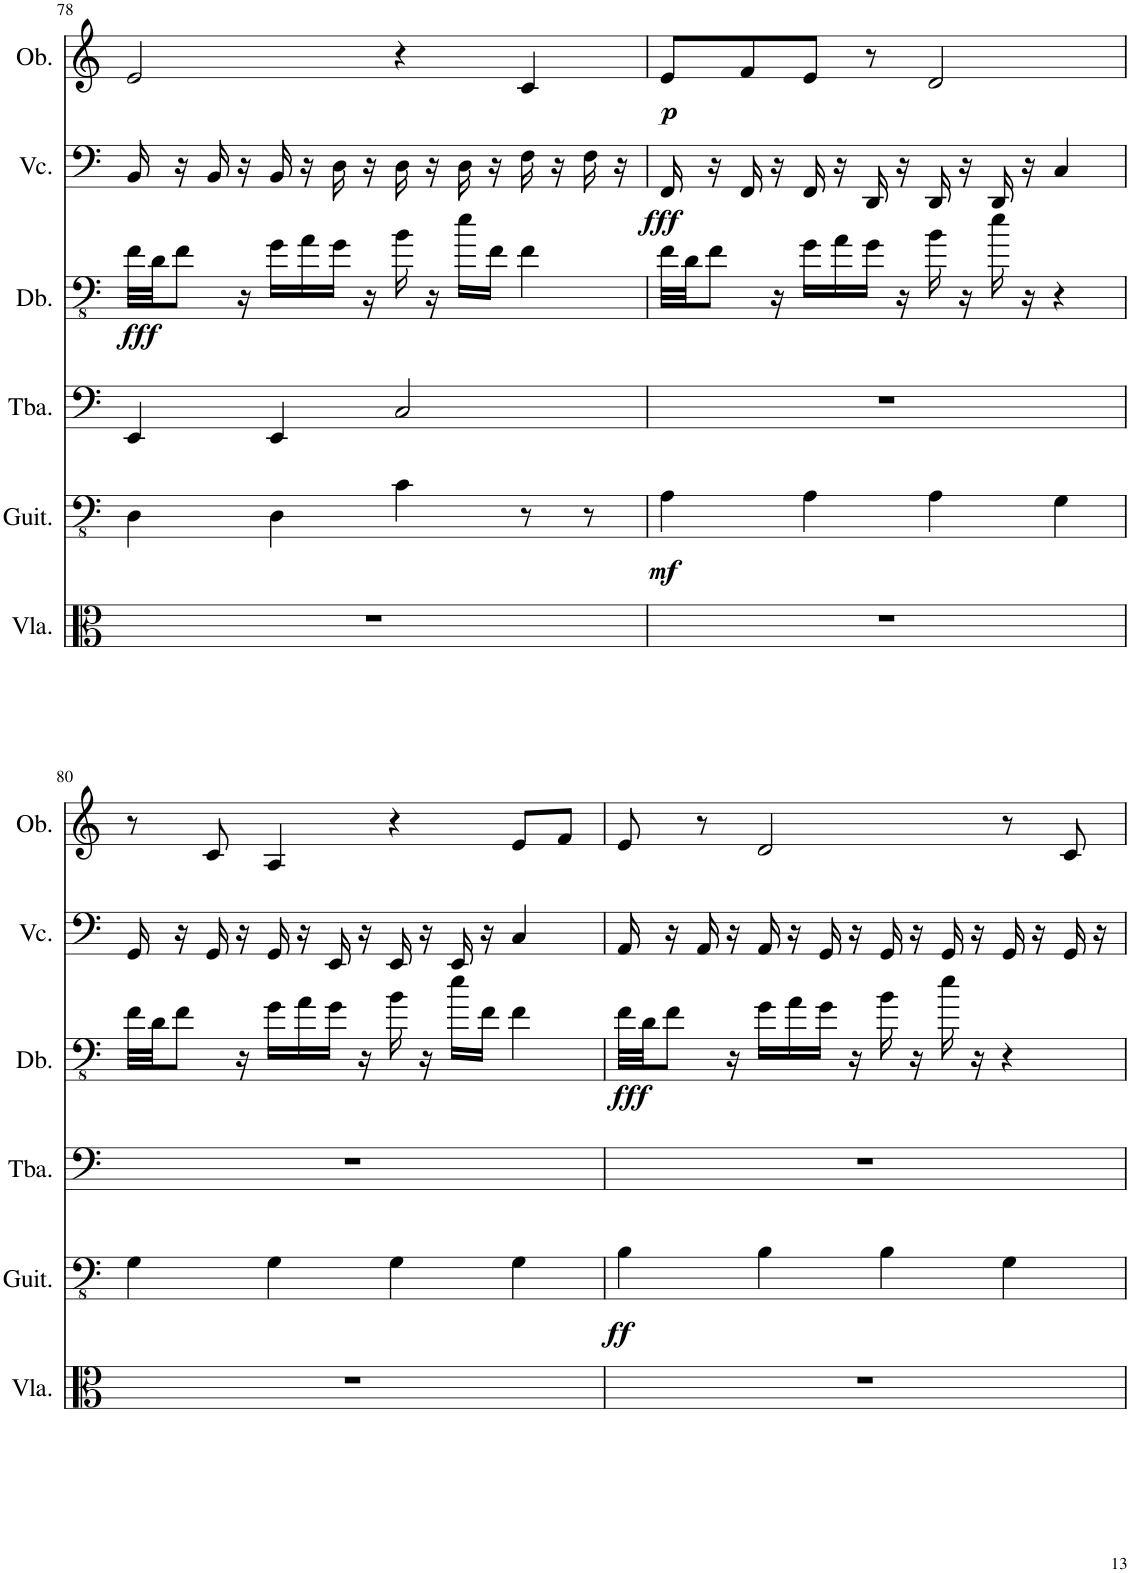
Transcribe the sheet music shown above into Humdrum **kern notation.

**kern	**kern	**dynam	**kern	**kern	**dynam	**kern	**dynam	**kern	**dynam
*part6	*part5	*part5	*part4	*part3	*part3	*part2	*part2	*part1	*part1
*staff6	*staff5	*staff5	*staff4	*staff3	*staff3	*staff2	*staff2	*staff1	*staff1
*I"Viola	*I"Classical Guitar	*	*I"Tuba	*I"Double Bass	*	*I"Violoncello	*	*I"Oboe	*
*I'Vla.	*I'Guit.	*	*I'Tba.	*I'Db.	*	*I'Vc.	*	*I'Ob.	*
!!LO:PB:g=z
*clefC3	*clefFv4	*	*clefF4	*clefFv4	*	*clefF4	*	*clefG2	*
*	*	*	*	*ITrd7c12	*	*	*	*	*
*k[]	*k[]	*	*k[]	*k[]	*	*k[]	*	*k[]	*
*M4/4	*M4/4	*	*M4/4	*M4/4	*	*M4/4	*	*M4/4	*
=78	=78	=78	=78	=78	=78	=78	=78	=78	=78
!	!	!	!	!	!LO:DY:b	!	!	!	!
1r	4DD\	.	4EE/	32F\LLL	fff	16BB/	.	2e/	.
.	.	.	.	32D\JJ	.	.	.	.	.
.	.	.	.	8F\J	.	16r	.	.	.
.	.	.	.	.	.	16BB/	.	.	.
.	.	.	.	16r	.	16r	.	.	.
.	4DD\	.	4EE/	16G\LL	.	16BB/	.	.	.
.	.	.	.	16A\	.	16r	.	.	.
.	.	.	.	16G\JJ	.	16D\	.	.	.
.	.	.	.	16r	.	16r	.	.	.
.	4C\	.	2C/	16B\	.	16D\	.	4r	.
.	.	.	.	16r	.	16r	.	.	.
.	.	.	.	16e\LL	.	16D\	.	.	.
.	.	.	.	16F\JJ	.	16r	.	.	.
.	8r	.	.	4F\	.	16F\	.	4c/	.
.	.	.	.	.	.	16r	.	.	.
.	8r	.	.	.	.	16F\	.	.	.
.	.	.	.	.	.	16r	.	.	.
=79	=79	=79	=79	=79	=79	=79	=79	=79	=79
!	!	!LO:DY:b	!	!	!	!	!LO:DY:b	!	!LO:DY:b
1r	4AA\	mf	1r	32F\LLL	.	16FF/	fff	8e/L	p
.	.	.	.	32D\JJ	.	.	.	.	.
.	.	.	.	8F\J	.	16r	.	.	.
.	.	.	.	.	.	16FF/	.	8f/	.
.	.	.	.	16r	.	16r	.	.	.
.	4AA\	.	.	16G\LL	.	16FF/	.	8e/J	.
.	.	.	.	16A\	.	16r	.	.	.
.	.	.	.	16G\JJ	.	16DD/	.	8r	.
.	.	.	.	16r	.	16r	.	.	.
.	4AA\	.	.	16B\	.	16DD/	.	2d/	.
.	.	.	.	16r	.	16r	.	.	.
.	.	.	.	16e\	.	16DD/	.	.	.
.	.	.	.	16r	.	16r	.	.	.
.	4GG\	.	.	4r	.	4C/	.	.	.
!!LO:LB:g=z
=80	=80	=80	=80	=80	=80	=80	=80	=80	=80
1r	4GG\	.	1r	32F\LLL	.	16GG/	.	8r	.
.	.	.	.	32D\JJ	.	.	.	.	.
.	.	.	.	8F\J	.	16r	.	.	.
.	.	.	.	.	.	16GG/	.	8c/	.
.	.	.	.	16r	.	16r	.	.	.
.	4GG\	.	.	16G\LL	.	16GG/	.	4A/	.
.	.	.	.	16A\	.	16r	.	.	.
.	.	.	.	16G\JJ	.	16EE/	.	.	.
.	.	.	.	16r	.	16r	.	.	.
.	4GG\	.	.	16B\	.	16EE/	.	4r	.
.	.	.	.	16r	.	16r	.	.	.
.	.	.	.	16e\LL	.	16EE/	.	.	.
.	.	.	.	16F\JJ	.	16r	.	.	.
.	4GG\	.	.	4F\	.	4C/	.	8e/L	.
.	.	.	.	.	.	.	.	8f/J	.
=81	=81	=81	=81	=81	=81	=81	=81	=81	=81
!	!	!LO:DY:b	!	!	!LO:DY:b	!	!	!	!
1r	4BB\	ff	1r	32F\LLL	fff	16AA/	.	8e/	.
.	.	.	.	32D\JJ	.	.	.	.	.
.	.	.	.	8F\J	.	16r	.	.	.
.	.	.	.	.	.	16AA/	.	8r	.
.	.	.	.	16r	.	16r	.	.	.
.	4BB\	.	.	16G\LL	.	16AA/	.	2d/	.
.	.	.	.	16A\	.	16r	.	.	.
.	.	.	.	16G\JJ	.	16GG/	.	.	.
.	.	.	.	16r	.	16r	.	.	.
.	4BB\	.	.	16B\	.	16GG/	.	.	.
.	.	.	.	16r	.	16r	.	.	.
.	.	.	.	16e\	.	16GG/	.	.	.
.	.	.	.	16r	.	16r	.	.	.
.	4GG\	.	.	4r	.	16GG/	.	8r	.
.	.	.	.	.	.	16r	.	.	.
.	.	.	.	.	.	16GG/	.	8c/	.
.	.	.	.	.	.	16r	.	.	.
=	=	=	=	=	=	=	=	=	=
*-	*-	*-	*-	*-	*-	*-	*-	*-	*-
